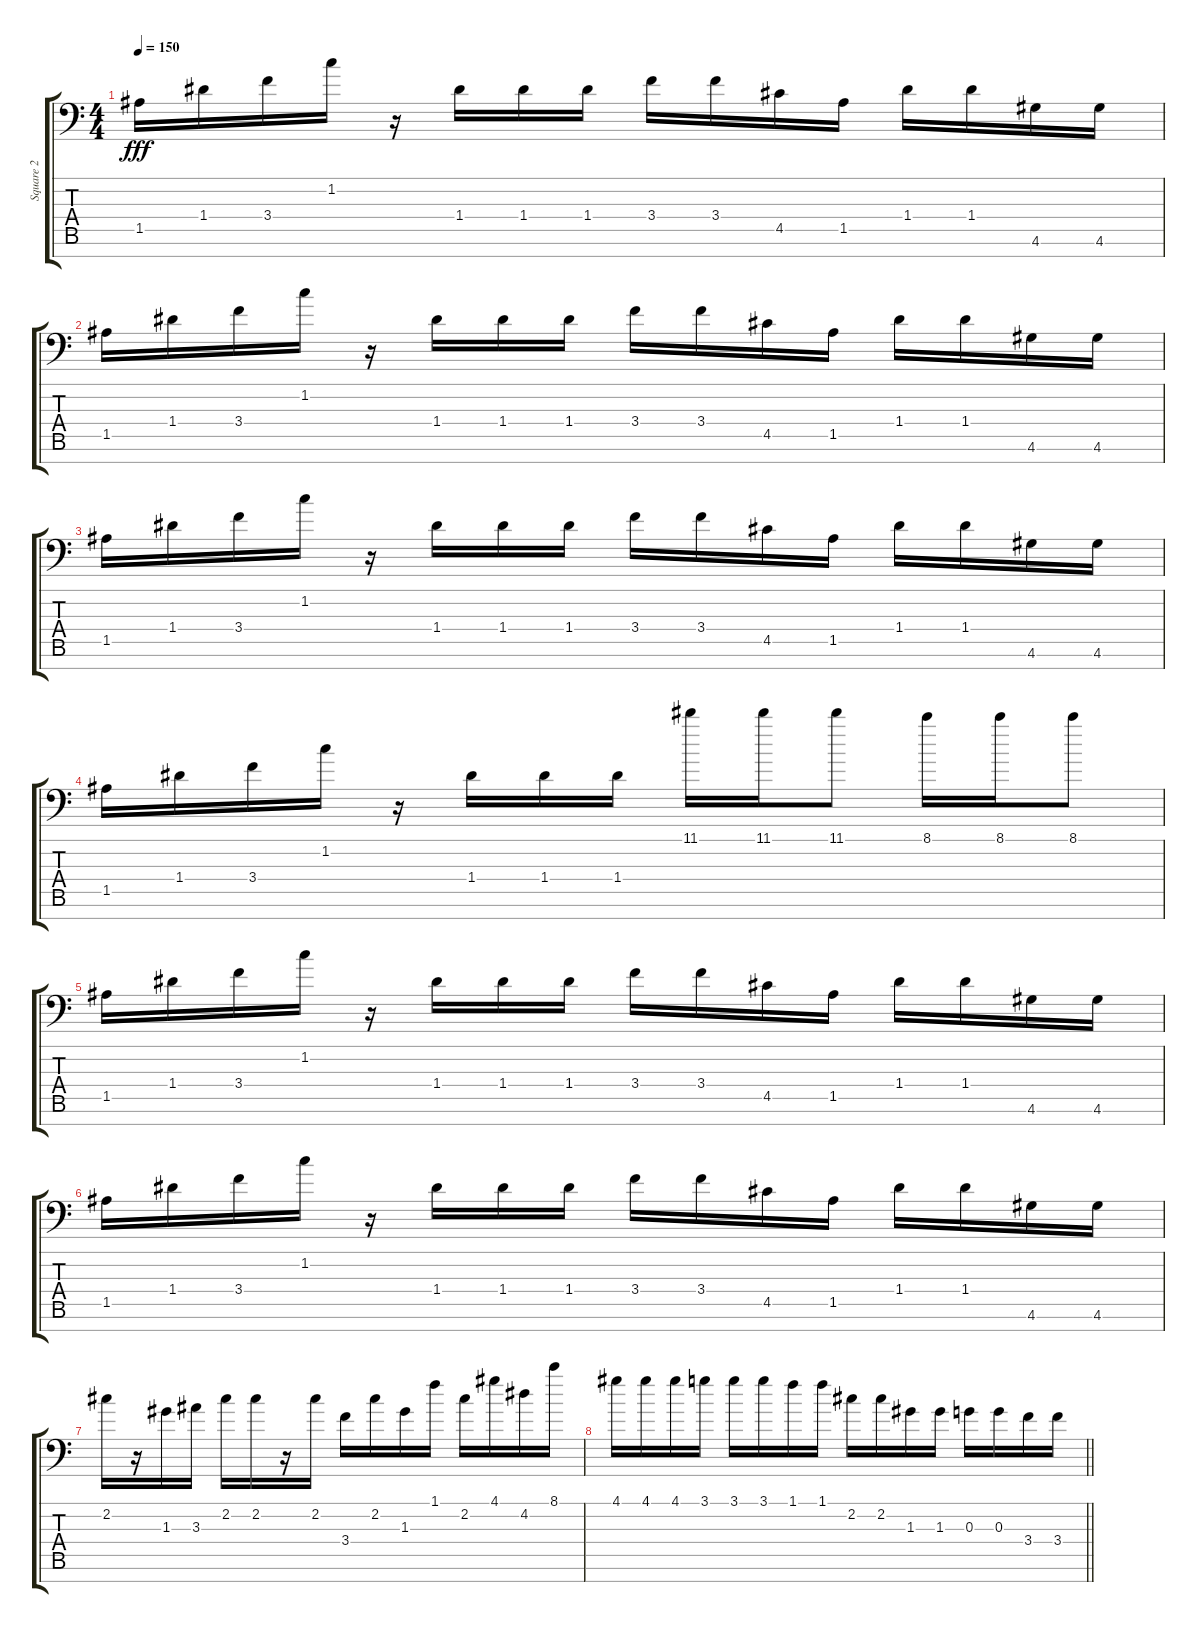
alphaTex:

\track ("Square 2" "Square 2") {instrument electricguitarjazz}
\staff {score tabs}
\tuning (E4 B3 G3 D3 A2 E2 Bb1) {hide}
\ts (4 4)
\tempo 150
\clef f4
\ks c
1.5.16{dy fff} 1.4.16 3.4.16 1.2.16 r.16 1.4.16 1.4.16 1.4.16 3.4.16 3.4.16 4.5.16 1.5.16 1.4.16 1.4.16 4.6.16 4.6.16 |
1.5.16 1.4.16 3.4.16 1.2.16 r.16 1.4.16 1.4.16 1.4.16 3.4.16 3.4.16 4.5.16 1.5.16 1.4.16 1.4.16 4.6.16 4.6.16 |
1.5.16 1.4.16 3.4.16 1.2.16 r.16 1.4.16 1.4.16 1.4.16 3.4.16 3.4.16 4.5.16 1.5.16 1.4.16 1.4.16 4.6.16 4.6.16 |
1.5.16 1.4.16 3.4.16 1.2.16 r.16 1.4.16 1.4.16 1.4.16 11.1.16 11.1.16 11.1.8 8.1.16 8.1.16 8.1.8 |
1.5.16 1.4.16 3.4.16 1.2.16 r.16 1.4.16 1.4.16 1.4.16 3.4.16 3.4.16 4.5.16 1.5.16 1.4.16 1.4.16 4.6.16 4.6.16 |
1.5.16 1.4.16 3.4.16 1.2.16 r.16 1.4.16 1.4.16 1.4.16 3.4.16 3.4.16 4.5.16 1.5.16 1.4.16 1.4.16 4.6.16 4.6.16 |
2.2.16 r.16 1.3.16 3.3.16 2.2.16 2.2.16 r.16 2.2.16 3.4.16 2.2.16 1.3.16 1.1.16 2.2.16 4.1.16 4.2.16 8.1.16 |
\barLineRight lightlight
4.1.16 4.1.16 4.1.16 3.1.16 3.1.16 3.1.16 1.1.16 1.1.16 2.2.16 2.2.16 1.3.16 1.3.16 0.3.16 0.3.16 3.4.16 3.4.16
